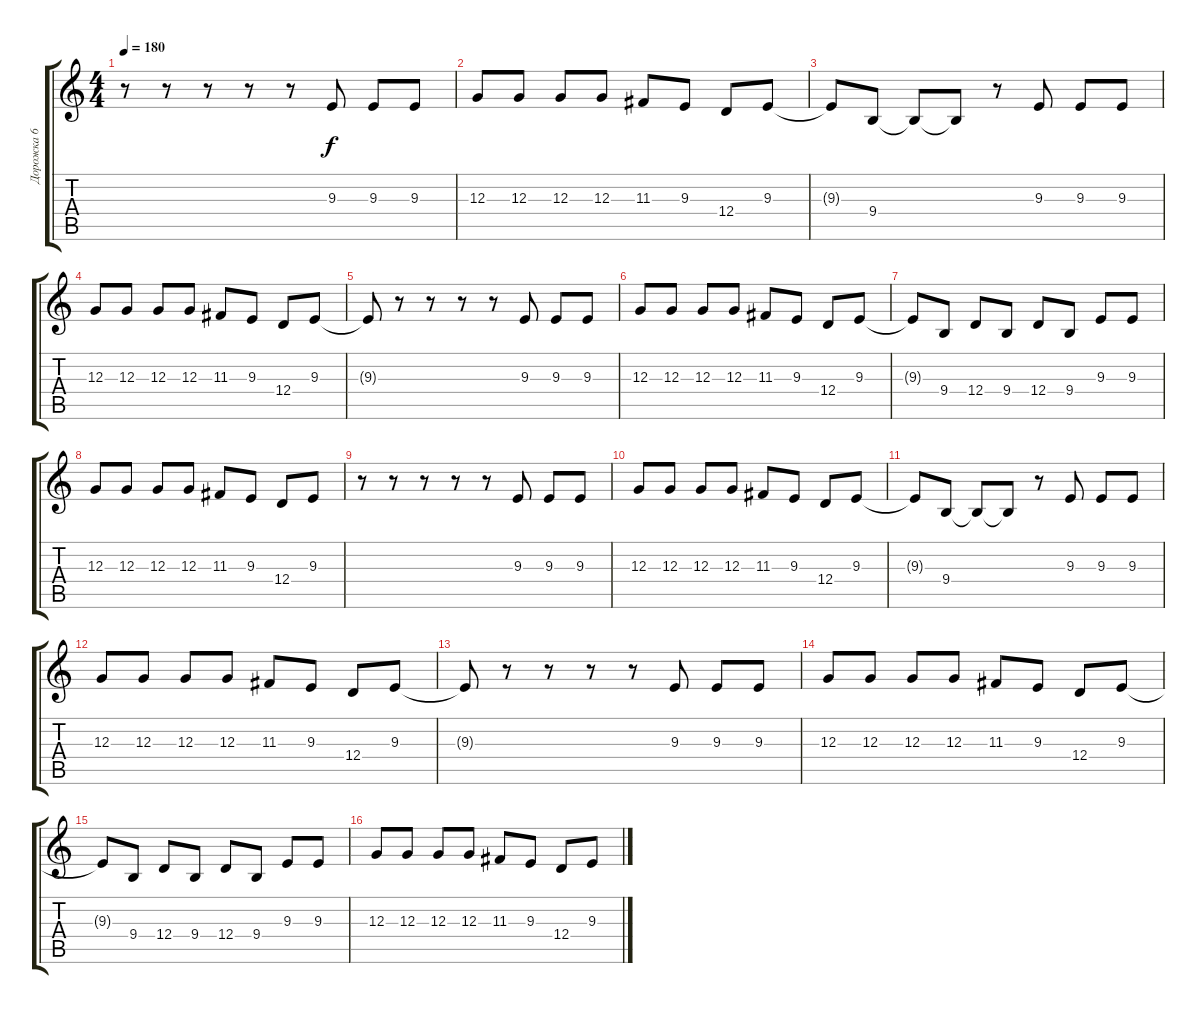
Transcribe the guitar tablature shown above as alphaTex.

\track ("Дорожка 6" "Дорожка 6") {instrument lead4chiff}
\staff {score tabs}
\tuning (E4 B3 G3 D3 A2 E2) {hide}
\ts (4 4)
\tempo 180
\clef g2
\ks c
r.8{dy f} r.8 r.8 r.8 r.8 9.3.8 9.3.8 9.3.8 |
12.3.8 12.3.8 12.3.8 12.3.8 11.3.8 9.3.8 12.4.8 9.3.8 |
9.3{t}.8 9.4.8 9.4{t}.8 9.4{t}.8 r.8 9.3.8 9.3.8 9.3.8 |
12.3.8 12.3.8 12.3.8 12.3.8 11.3.8 9.3.8 12.4.8 9.3.8 |
9.3{t}.8 r.8 r.8 r.8 r.8 9.3.8 9.3.8 9.3.8 |
12.3.8 12.3.8 12.3.8 12.3.8 11.3.8 9.3.8 12.4.8 9.3.8 |
9.3{t}.8 9.4.8 12.4.8 9.4.8 12.4.8 9.4.8 9.3.8 9.3.8 |
12.3.8 12.3.8 12.3.8 12.3.8 11.3.8 9.3.8 12.4.8 9.3.8 |
r.8 r.8 r.8 r.8 r.8 9.3.8 9.3.8 9.3.8 |
12.3.8 12.3.8 12.3.8 12.3.8 11.3.8 9.3.8 12.4.8 9.3.8 |
9.3{t}.8 9.4.8 9.4{t}.8 9.4{t}.8 r.8 9.3.8 9.3.8 9.3.8 |
12.3.8 12.3.8 12.3.8 12.3.8 11.3.8 9.3.8 12.4.8 9.3.8 |
9.3{t}.8 r.8 r.8 r.8 r.8 9.3.8 9.3.8 9.3.8 |
12.3.8 12.3.8 12.3.8 12.3.8 11.3.8 9.3.8 12.4.8 9.3.8 |
9.3{t}.8 9.4.8 12.4.8 9.4.8 12.4.8 9.4.8 9.3.8 9.3.8 |
12.3.8 12.3.8 12.3.8 12.3.8 11.3.8 9.3.8 12.4.8 9.3.8
